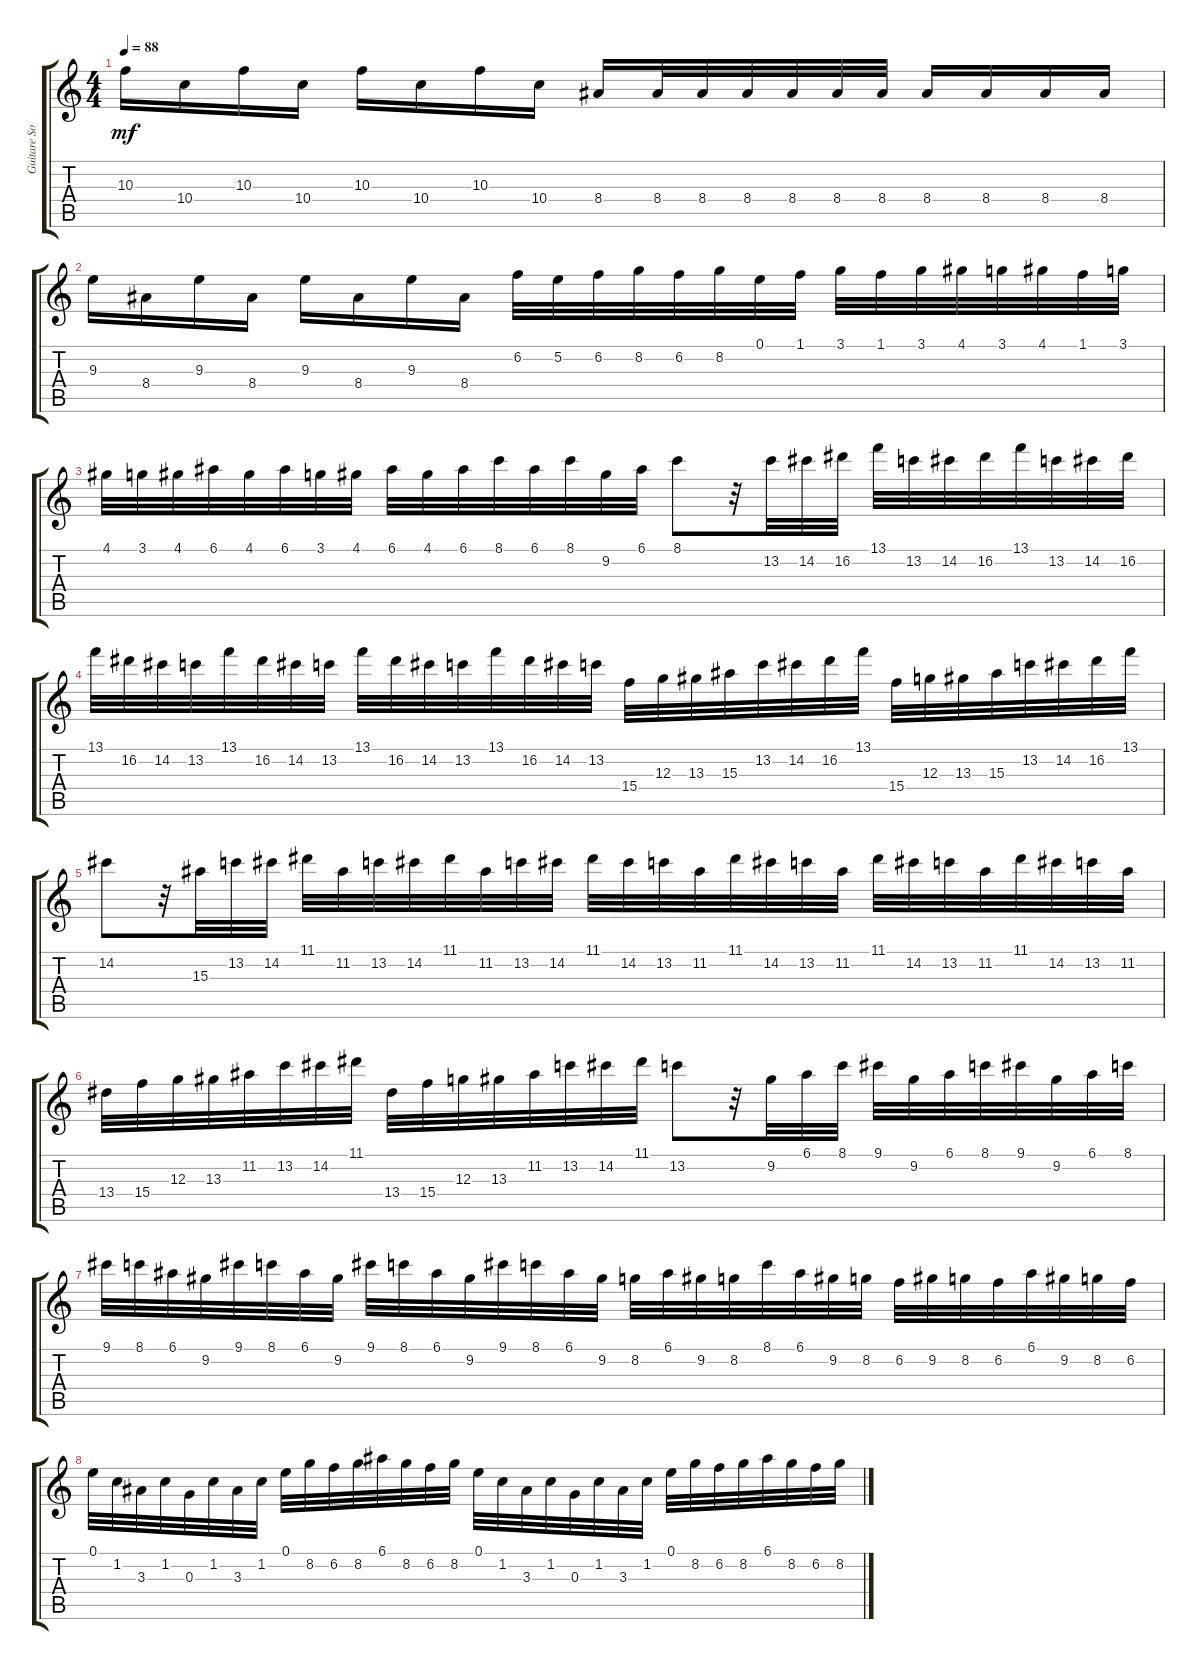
\track ("Guitare Solo" "Guitare So") {instrument acousticguitarsteel}
\staff {score tabs}
\tuning (E4 B3 G3 D3 A2 E2) {hide}
\ts (4 4)
\tempo 88
\clef g2
\ks c
10.3.16{dy mf} 10.4.16 10.3.16 10.4.16 10.3.16 10.4.16 10.3.16 10.4.16 8.4.16 8.4.32 8.4.32 8.4.32 8.4.32 8.4.32 8.4.32 8.4.16 8.4.16 8.4.16 8.4.16 |
9.3.16 8.4.16 9.3.16 8.4.16 9.3.16 8.4.16 9.3.16 8.4.16 6.2.32 5.2.32 6.2.32 8.2.32 6.2.32 8.2.32 0.1.32 1.1.32 3.1.32 1.1.32 3.1.32 4.1.32 3.1.32 4.1.32 1.1.32 3.1.32 |
4.1.32 3.1.32 4.1.32 6.1.32 4.1.32 6.1.32 3.1.32 4.1.32 6.1.32 4.1.32 6.1.32 8.1.32 6.1.32 8.1.32 9.2.32 6.1.32 8.1.8 r.32 13.2.32 14.2.32 16.2.32 13.1.32 13.2.32 14.2.32 16.2.32 13.1.32 13.2.32 14.2.32 16.2.32 |
13.1.32 16.2.32 14.2.32 13.2.32 13.1.32 16.2.32 14.2.32 13.2.32 13.1.32 16.2.32 14.2.32 13.2.32 13.1.32 16.2.32 14.2.32 13.2.32 15.4.32 12.3.32 13.3.32 15.3.32 13.2.32 14.2.32 16.2.32 13.1.32 15.4.32 12.3.32 13.3.32 15.3.32 13.2.32 14.2.32 16.2.32 13.1.32 |
14.2.8 r.32 15.3.32 13.2.32 14.2.32 11.1.32 11.2.32 13.2.32 14.2.32 11.1.32 11.2.32 13.2.32 14.2.32 11.1.32 14.2.32 13.2.32 11.2.32 11.1.32 14.2.32 13.2.32 11.2.32 11.1.32 14.2.32 13.2.32 11.2.32 11.1.32 14.2.32 13.2.32 11.2.32 |
13.4.32 15.4.32 12.3.32 13.3.32 11.2.32 13.2.32 14.2.32 11.1.32 13.4.32 15.4.32 12.3.32 13.3.32 11.2.32 13.2.32 14.2.32 11.1.32 13.2.8 r.32 9.2.32 6.1.32 8.1.32 9.1.32 9.2.32 6.1.32 8.1.32 9.1.32 9.2.32 6.1.32 8.1.32 |
9.1.32 8.1.32 6.1.32 9.2.32 9.1.32 8.1.32 6.1.32 9.2.32 9.1.32 8.1.32 6.1.32 9.2.32 9.1.32 8.1.32 6.1.32 9.2.32 8.2.32 6.1.32 9.2.32 8.2.32 8.1.32 6.1.32 9.2.32 8.2.32 6.2.32 9.2.32 8.2.32 6.2.32 6.1.32 9.2.32 8.2.32 6.2.32 |
0.1.32 1.2.32 3.3.32 1.2.32 0.3.32 1.2.32 3.3.32 1.2.32 0.1.32 8.2.32 6.2.32 8.2.32 6.1.32 8.2.32 6.2.32 8.2.32 0.1.32 1.2.32 3.3.32 1.2.32 0.3.32 1.2.32 3.3.32 1.2.32 0.1.32 8.2.32 6.2.32 8.2.32 6.1.32 8.2.32 6.2.32 8.2.32
